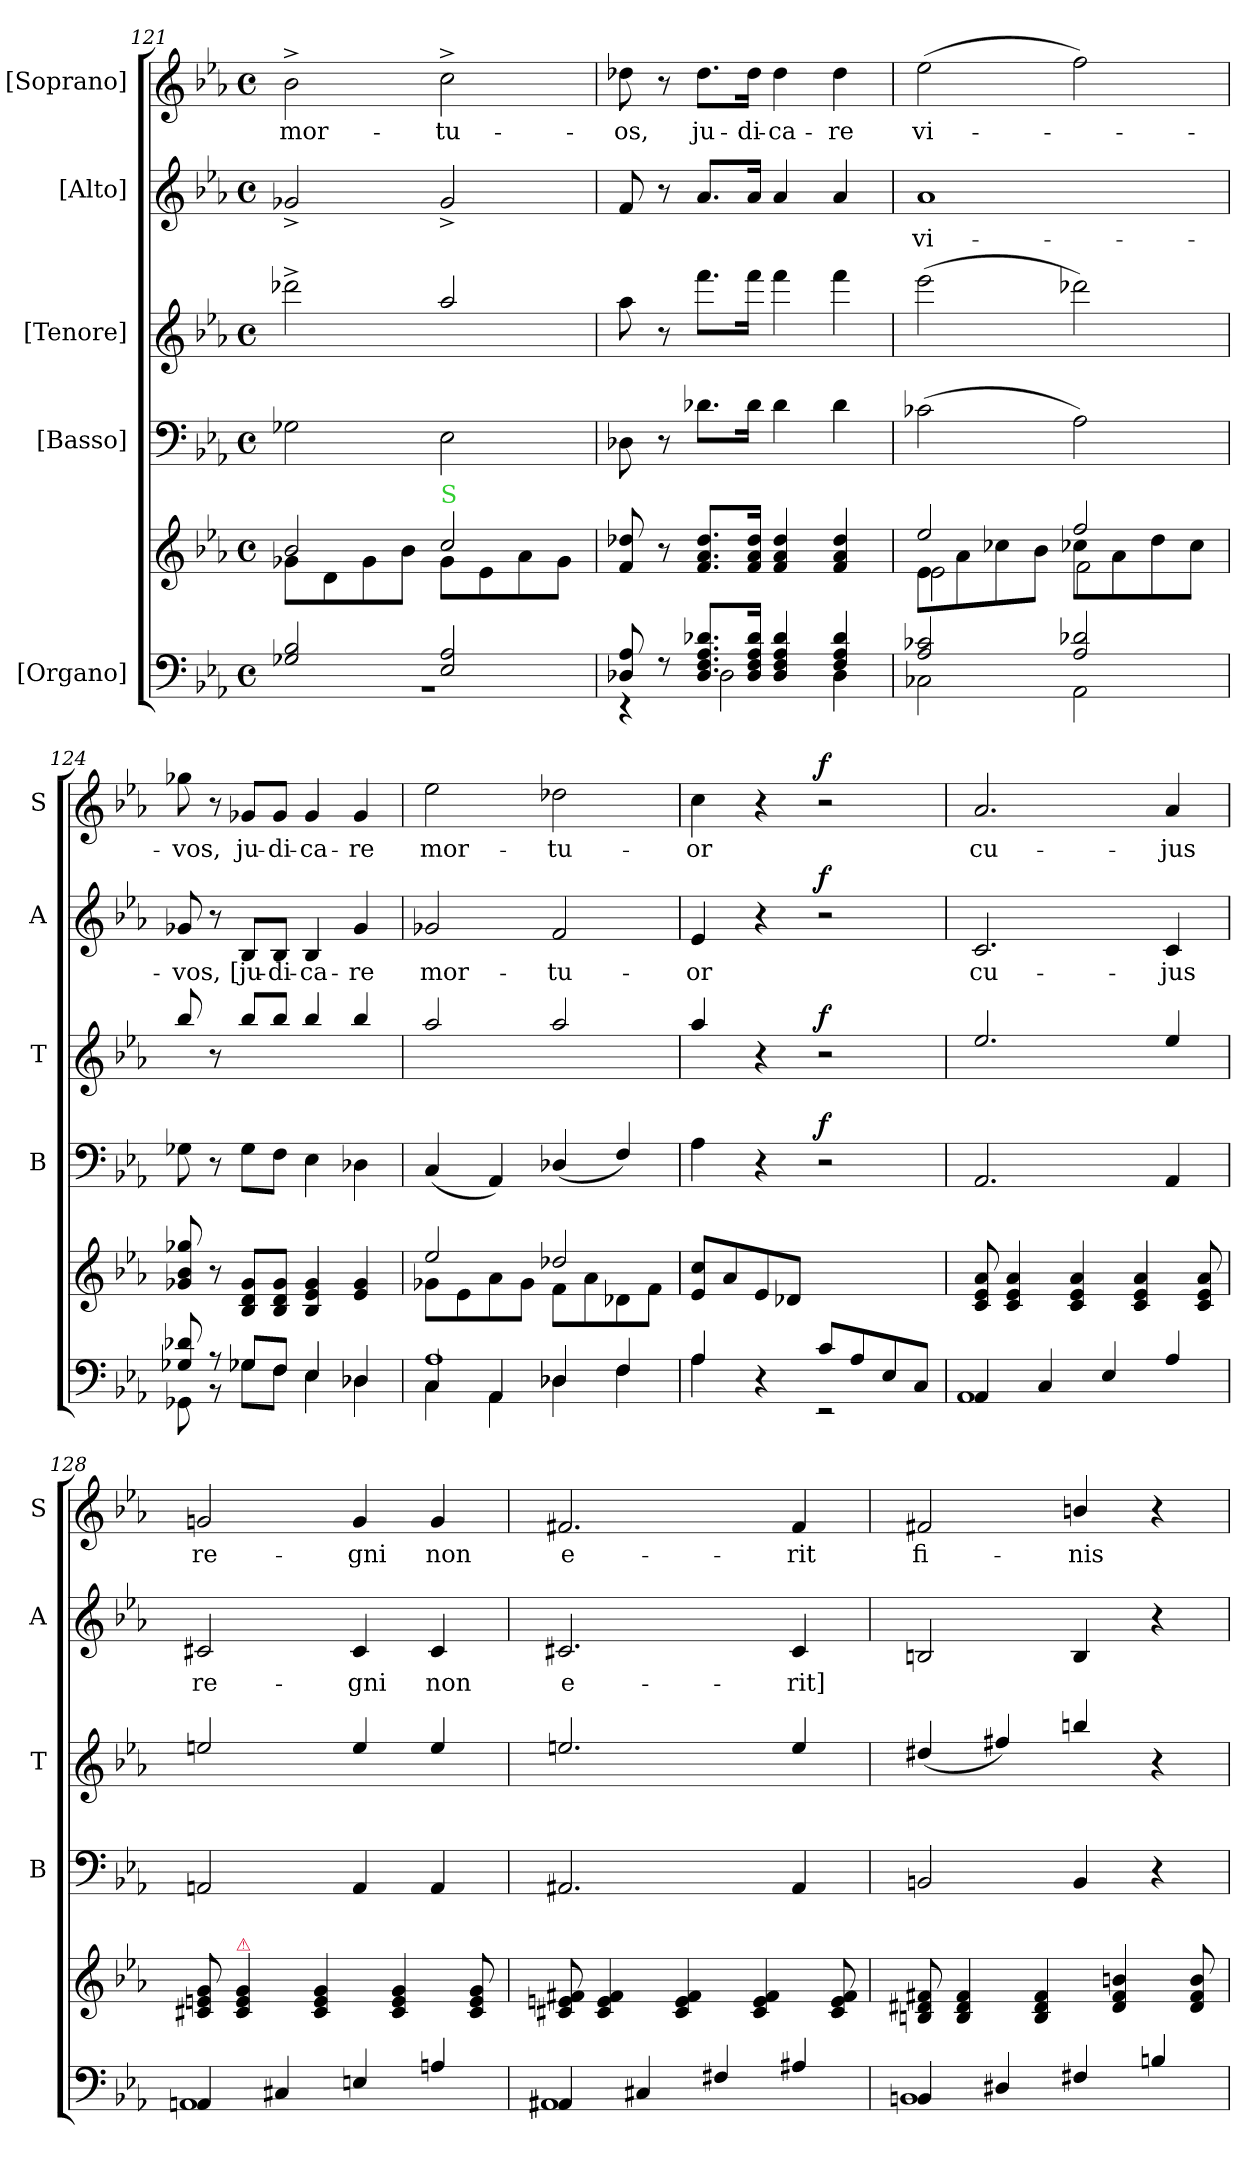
**kern	**kern	**kern	**dynam	**kern	**dynam	**kern	**text	**dynam	**kern	**text	**dynam
*part5	*part5	*part4	*part4	*part3	*part3	*part2	*part2	*part2	*part1	*part1	*part1
*staff6	*staff5	*staff4	*staff4	*staff3	*staff3	*staff2	*staff2	*staff2	*staff1	*staff1	*staff1
*I"[Organo]	*	*I"[Basso]	*	*I"[Tenore]	*	*I"[Alto]	*	*	*I"[Soprano]	*	*
*	*	*I'B	*	*I'T	*	*I'A	*	*	*I'S	*	*
*clefF4	*clefG2	*clefF4	*	*clefG2	*	*clefG2	*	*	*clefG2	*	*
*	*	*	*	*ITrd7c12	*	*	*	*	*	*	*
*k[b-e-a-]	*k[b-e-a-]	*k[b-e-a-]	*	*k[b-e-a-]	*	*k[b-e-a-]	*	*	*k[b-e-a-]	*	*
*M4/4	*M4/4	*M4/4	*	*M4/4	*	*M4/4	*	*	*M4/4	*	*
*met(c)	*met(c)	*met(c)	*	*met(c)	*	*met(c)	*	*	*met(c)	*	*
=121	=121	=121	=121	=121	=121	=121	=121	=121	=121	=121	=121
*^	*^	*	*	*	*	*	*	*	*	*	*
2G-X/ 2B-/	1r	2b-/	8g-X\L	2G-X\	.	2dd-X^\	.	2g-X^>/	.	.	2b-^\	mor-	.
.	.	.	8d\	.	.	.	.	.	.	.	.	.	.
.	.	.	8g-\	.	.	.	.	.	.	.	.	.	.
.	.	.	8b-\J	.	.	.	.	.	.	.	.	.	.
!	!	!LO:TX:a:color=limegreen:t=S	!	!	!	!	!	!	!	!	!	!	!
2E-/ 2A-/	.	2cc/	8g-\L	2E-\	.	2a-/	.	2g-^>/	.	.	2cc^\	-tu-	.
.	.	.	8e-\	.	.	.	.	.	.	.	.	.	.
.	.	.	8a-\	.	.	.	.	.	.	.	.	.	.
.	.	.	8g-\J	.	.	.	.	.	.	.	.	.	.
*	*	*v	*v	*	*	*	*	*	*	*	*	*	*
=122	=122	=122	=122	=122	=122	=122	=122	=122	=122	=122	=122	=122
8D-X/ 8A-/	4r	8f/ 8dd-X/	8D-X\	.	8a-\	.	8f/	.	.	8dd-X\	-os,	.
8r	.	8r	8r	.	8r	.	8r	.	.	8r	.	.
8.D-/ 8.F/ 8.A-/ 8.d-X/L	2D-\	8.f/ 8.a-/ 8.dd-/L	8.d-X\L	.	8.ff\L	.	8.a-/L	.	.	8.dd-\L	ju-	.
16D-/ 16F/ 16A-/ 16d-/Jk	.	16f/ 16a-/ 16dd-/Jk	16d-\Jk	.	16ff\Jk	.	16a-/Jk	.	.	16dd-\Jk	-di-	.
4D-/ 4F/ 4A-/ 4d-/	.	4f/ 4a-/ 4dd-/	4d-\	.	4ff\	.	4a-/	.	.	4dd-\	-ca-	.
4F/ 4A-/ 4d-/	4D-\	4f/ 4a-/ 4dd-/	4d-\	.	4ff\	.	4a-/	.	.	4dd-\	-re	.
=123	=123	=123	=123	=123	=123	=123	=123	=123	=123	=123	=123	=123
*	*	*^	*	*	*	*	*	*	*	*	*	*
*	*	*	*^	*	*	*	*	*	*	*	*	*	*
2A-/ 2c-X/	2C-X\	2ee-/	8e-\L	2e-\	(2c-X\	.	(2ee-\	.	1a-	vi-	.	(2ee-\	vi-	.
.	.	.	8a-\	.	.	.	.	.	.	.	.	.	.	.
.	.	.	8cc-X\	.	.	.	.	.	.	.	.	.	.	.
.	.	.	8b-\J	.	.	.	.	.	.	.	.	.	.	.
2A-/ 2d-X/	2AA-\	2ff/	8cc-X\L	2f\	2A-\)	.	2dd-X\)	.	.	.	.	2ff\)	.	.
.	.	.	8a-\	.	.	.	.	.	.	.	.	.	.	.
.	.	.	8dd\	.	.	.	.	.	.	.	.	.	.	.
.	.	.	8cc-\J	.	.	.	.	.	.	.	.	.	.	.
*	*	*v	*v	*v	*	*	*	*	*	*	*	*	*	*
=124	=124	=124	=124	=124	=124	=124	=124	=124	=124	=124	=124	=124
8G-X/ 8d-X/	8GG-X\	8g-X/ 8b-/ 8gg-X/	8G-X\	.	8b-/	.	8g-X/	-vos,	.	8gg-X\	-vos,	.
8r	8r	8r	8r	.	8r	.	8r	.	.	8r	.	.
8G-X/L	8G-X\L	8B-/ 8d/ 8g-/L	8G-\L	.	8b-/L	.	8B-/L	[ju-	.	8g-X/L	ju-	.
8F/J	8F\J	8B-/ 8d/ 8g-/J	8F\J	.	8b-/J	.	8B-/J	-di-	.	8g-/J	-di-	.
4E-/	4E-\	4B-/ 4e-/ 4g-/	4E-\	.	4b-/	.	4B-/	-ca-	.	4g-/	-ca-	.
4D-X/	4D-X\	4e-/ 4g-/	4D-X\	.	4b-/	.	4g-/	-re	.	4g-/	-re	.
=125	=125	=125	=125	=125	=125	=125	=125	=125	=125	=125	=125	=125
*	*^	*^	*	*	*	*	*	*	*	*	*	*
1A-	4C\	4C/	2ee-/	8g-X\L	(4C/	.	2a-/	.	2g-X/	mor-	.	2ee-\	mor-	.
.	.	.	.	8e-\	.	.	.	.	.	.	.	.	.	.
.	4AA-/	4AA-\	.	8a-\	4AA-/)	.	.	.	.	.	.	.	.	.
.	.	.	.	8g-\J	.	.	.	.	.	.	.	.	.	.
.	4D-X/	4D-X\	2dd-X/	8f\L	(4D-X/	.	2a-/	.	2f/	-tu-	.	2dd-X\	-tu-	.
.	.	.	.	8a-\	.	.	.	.	.	.	.	.	.	.
.	4F/	4F\	.	8d-X\	4F/)	.	.	.	.	.	.	.	.	.
.	.	.	.	8f\J	.	.	.	.	.	.	.	.	.	.
*	*v	*v	*	*	*	*	*	*	*	*	*	*	*	*
*	*	*v	*v	*	*	*	*	*	*	*	*	*	*
=126	=126	=126	=126	=126	=126	=126	=126	=126	=126	=126	=126	=126
4A-/	4A-\	8e-/ 8cc/L	4A-\	.	4a-/	.	4e-/	-or	.	4cc\	-or	.
.	.	8a-/	.	.	.	.	.	.	.	.	.	.
4ryy	4r	8e-/	4r	.	4r	.	4r	.	.	4r	.	.
.	.	8d-X/J	.	.	.	.	.	.	.	.	.	.
!	!	!	!	!LO:DY:a	!	!LO:DY:a	!	!	!LO:DY:a	!	!	!LO:DY:a
8c/L	2r	2ryy	2r	f	2r	f	2r	.	f	2r	.	f
8A-/	.	.	.	.	.	.	.	.	.	.	.	.
8E-/	.	.	.	.	.	.	.	.	.	.	.	.
8C/J	.	.	.	.	.	.	.	.	.	.	.	.
=127	=127	=127	=127	=127	=127	=127	=127	=127	=127	=127	=127	=127
4AA-/	1AA-	8c/ 8e-/ 8a-/	2.AA-/	.	2.e-/	.	2.c/	cu-	.	2.a-/	cu-	.
.	.	4c/ 4e-/ 4a-/	.	.	.	.	.	.	.	.	.	.
4C/	.	.	.	.	.	.	.	.	.	.	.	.
.	.	4c/ 4e-/ 4a-/	.	.	.	.	.	.	.	.	.	.
4E-/	.	.	.	.	.	.	.	.	.	.	.	.
.	.	4c/ 4e-/ 4a-/	.	.	.	.	.	.	.	.	.	.
4A-/	.	.	4AA-/	.	4e-/	.	4c/	-jus	.	4a-/	-jus	.
.	.	8c/ 8e-/ 8a-/	.	.	.	.	.	.	.	.	.	.
=128	=128	=128	=128	=128	=128	=128	=128	=128	=128	=128	=128	=128
4AAn/	1AA	8c#X/ 8en/ 8g/	2AAn/	.	2en/	.	2c#X/	re-	.	2gn/	re-	.
!	!	!LO:TX:a:color=crimson:t=⚠	!	!	!	!	!	!	!	!	!	!
.	.	4c#/ 4e/ 4g/	.	.	.	.	.	.	.	.	.	.
4C#X/	.	.	.	.	.	.	.	.	.	.	.	.
.	.	4c#/ 4e/ 4g/	.	.	.	.	.	.	.	.	.	.
4En/	.	.	4AA/	.	4e/	.	4c#/	-gni	.	4g/	-gni	.
.	.	4c#/ 4e/ 4g/	.	.	.	.	.	.	.	.	.	.
4An/	.	.	4AA/	.	4e/	.	4c#/	non	.	4g/	non	.
.	.	8c#/ 8e/ 8g/	.	.	.	.	.	.	.	.	.	.
=129	=129	=129	=129	=129	=129	=129	=129	=129	=129	=129	=129	=129
4AA#X/	1AA#X	8c#X/ 8en/ 8f#X/	2.AA#X/	.	2.en/	.	2.c#X/	e-	.	2.f#X/	e-	.
.	.	4c#/ 4e/ 4f#/	.	.	.	.	.	.	.	.	.	.
4C#X/	.	.	.	.	.	.	.	.	.	.	.	.
.	.	4c#/ 4e/ 4f#/	.	.	.	.	.	.	.	.	.	.
4F#X/	.	.	.	.	.	.	.	.	.	.	.	.
.	.	4c#/ 4e/ 4f#/	.	.	.	.	.	.	.	.	.	.
4A#X/	.	.	4AA#/	.	4e/	.	4c#/	-rit]	.	4f#/	-rit	.
.	.	8c#/ 8e/ 8f#/	.	.	.	.	.	.	.	.	.	.
=130	=130	=130	=130	=130	=130	=130	=130	=130	=130	=130	=130	=130
4BBn/	1BB	8Bn/ 8d#X/ 8f#X/	2BBn/	.	(4d#X/	.	2Bn/	.	.	2f#X/	fi-	.
.	.	4B/ 4d#/ 4f#/	.	.	.	.	.	.	.	.	.	.
4D#X/	.	.	.	.	4f#X/)	.	.	.	.	.	.	.
.	.	4B/ 4d#/ 4f#/	.	.	.	.	.	.	.	.	.	.
4F#X/	.	.	4BB/	.	4bn/	.	4B/	.	.	4bn/	-nis	.
.	.	4d#/ 4f#/ 4bn/	.	.	.	.	.	.	.	.	.	.
4Bn/	.	.	4r	.	4r	.	4r	.	.	4r	.	.
.	.	8d#/ 8f#/ 8b/	.	.	.	.	.	.	.	.	.	.
*v	*v	*	*	*	*	*	*	*	*	*	*	*
=	=	=	=	=	=	=	=	=	=	=	=
*-	*-	*-	*-	*-	*-	*-	*-	*-	*-	*-	*-
